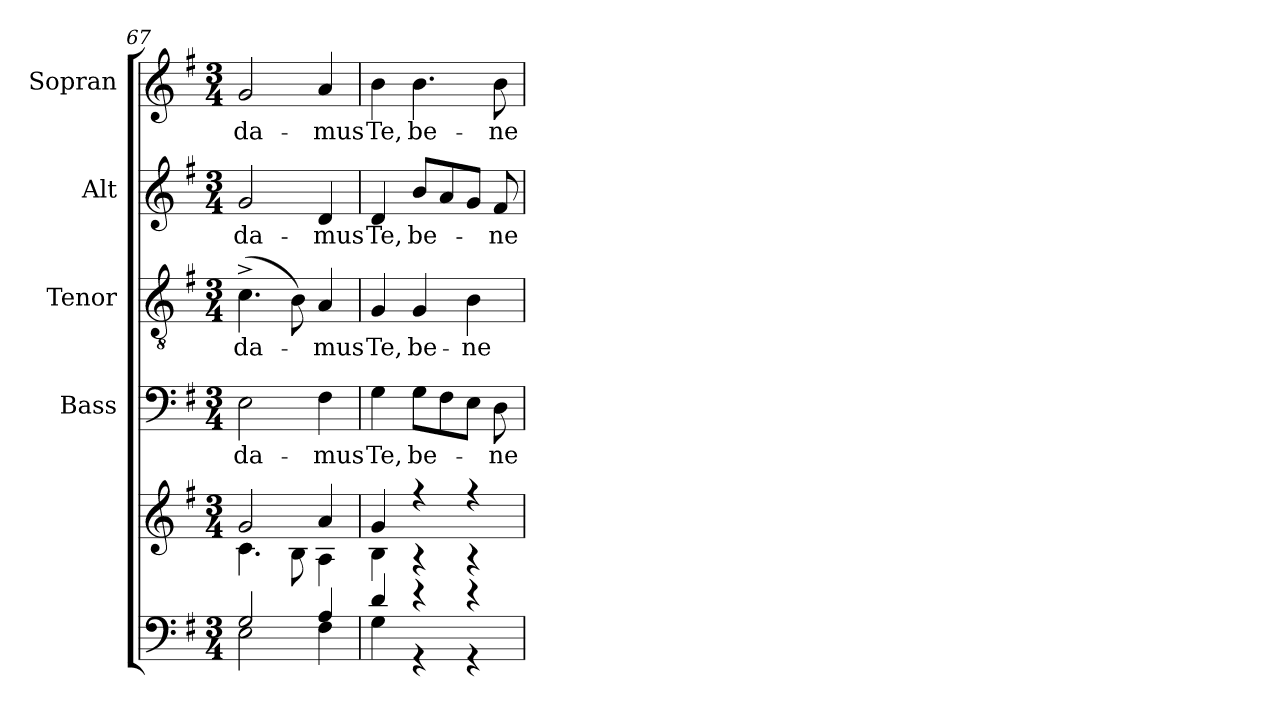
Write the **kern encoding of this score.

**kern	**kern	**kern	**text	**kern	**text	**kern	**text	**kern	**text
*part5	*part5	*part4	*part4	*part3	*part3	*part2	*part2	*part1	*part1
*staff6	*staff5	*staff4	*staff4	*staff3	*staff3	*staff2	*staff2	*staff1	*staff1
*	*	*I"Bass	*	*I"Tenor	*	*I"Alt	*	*I"Sopran	*
*	*	*I'B.	*	*I'T.	*	*I'A.	*	*I'S.	*
*clefF4	*clefG2	*clefF4	*	*clefGv2	*	*clefG2	*	*clefG2	*
*k[f#]	*k[f#]	*k[f#]	*	*k[f#]	*	*k[f#]	*	*k[f#]	*
*G:	*G:	*G:	*	*G:	*	*G:	*	*G:	*
*M3/4	*M3/4	*M3/4	*	*M3/4	*	*M3/4	*	*M3/4	*
=67	=67	=67	=67	=67	=67	=67	=67	=67	=67
*^	*^	*	*	*	*	*	*	*	*
!	!	!	!	!	!LO:LY:b	!	!LO:LY:b	!	!LO:LY:b	!	!LO:LY:b
2G/	2E\	2g/	4.c\	2E\	-da-	(>4.c^>\	-da-	2g/	-da-	2g/	-da-
.	.	.	8B\	.	.	8B\)	.	.	.	.	.
!	!	!	!	!	!LO:LY:b	!	!LO:LY:b	!	!LO:LY:b	!	!LO:LY:b
4A/	4F#\	4a/	4A\	4F#\	-mus	4A/	-mus	4d/	-mus	4a/	-mus
!!LO:PB:g=z
=68	=68	=68	=68	=68	=68	=68	=68	=68	=68	=68	=68
!	!	!	!	!	!LO:LY:b	!	!LO:LY:b	!	!LO:LY:b	!	!LO:LY:b
4d/	4G\	4g/	4B\	4G\	Te,	4G/	Te,	4d/	Te,	4b\	Te,
!	!	!	!	!	!LO:LY:b	!	!LO:LY:b	!	!LO:LY:b	!	!LO:LY:b
4r	4r	4r	4r	8G\L	be-	4G/	be-	8b/L	be-	4.b\	be-
.	.	.	.	8F#\	.	.	.	8a/	.	.	.
!	!	!	!	!	!	!	!LO:LY:b	!	!	!	!
4r	4r	4r	4r	8E\J	.	4B\	-ne-	8g/J	.	.	.
!	!	!	!	!	!LO:LY:b	!	!	!	!LO:LY:b	!	!LO:LY:b
.	.	.	.	8D\	-ne-	.	.	8f#/	-ne-	8b\	-ne-
*v	*v	*	*	*	*	*	*	*	*	*	*
*	*v	*v	*	*	*	*	*	*	*	*
=	=	=	=	=	=	=	=	=	=
*-	*-	*-	*-	*-	*-	*-	*-	*-	*-
